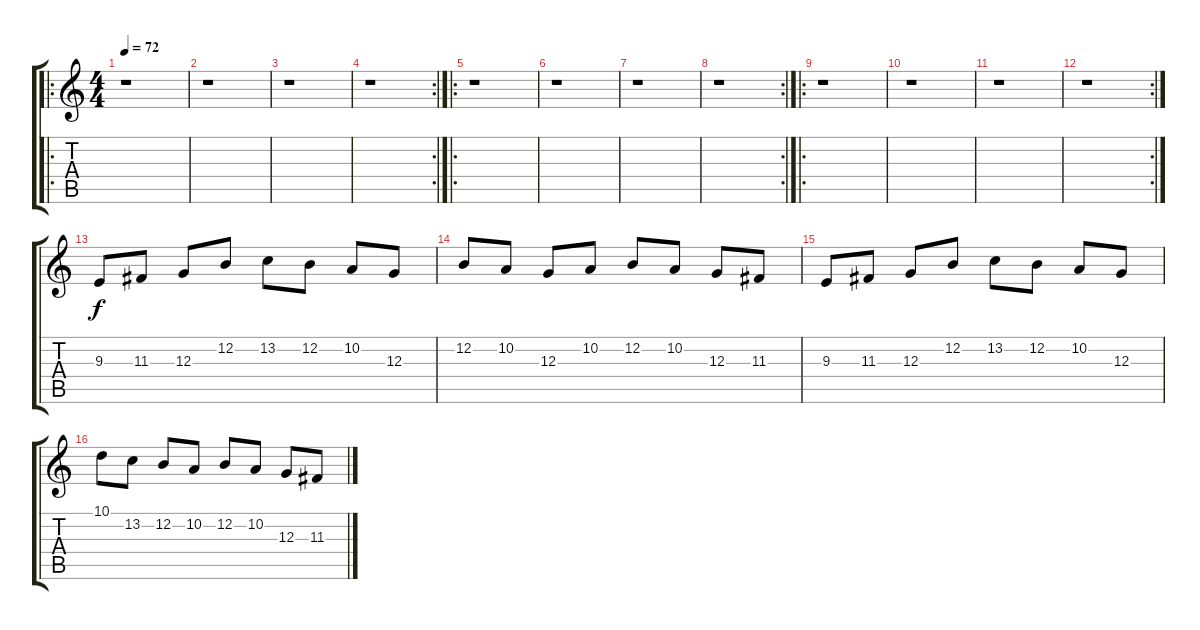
\track "" {instrument electricgrandpiano}
\staff {score tabs}
\tuning (E4 B3 G3 D3 A2 E2) {hide}
\ro
\ts (4 4)
\tempo 72
\clef g2
\ks c
r.1{dy f} |
r.1 |
r.1 |
\rc 2
r.1 |
\ro
r.1 |
r.1 |
r.1 |
\rc 2
r.1 |
\ro
r.1 |
r.1 |
r.1 |
\rc 2
r.1 |
9.3.8 11.3.8 12.3.8 12.2.8 13.2.8 12.2.8 10.2.8 12.3.8 |
12.2.8 10.2.8 12.3.8 10.2.8 12.2.8 10.2.8 12.3.8 11.3.8 |
9.3.8 11.3.8 12.3.8 12.2.8 13.2.8 12.2.8 10.2.8 12.3.8 |
10.1.8 13.2.8 12.2.8 10.2.8 12.2.8 10.2.8 12.3.8 11.3.8
